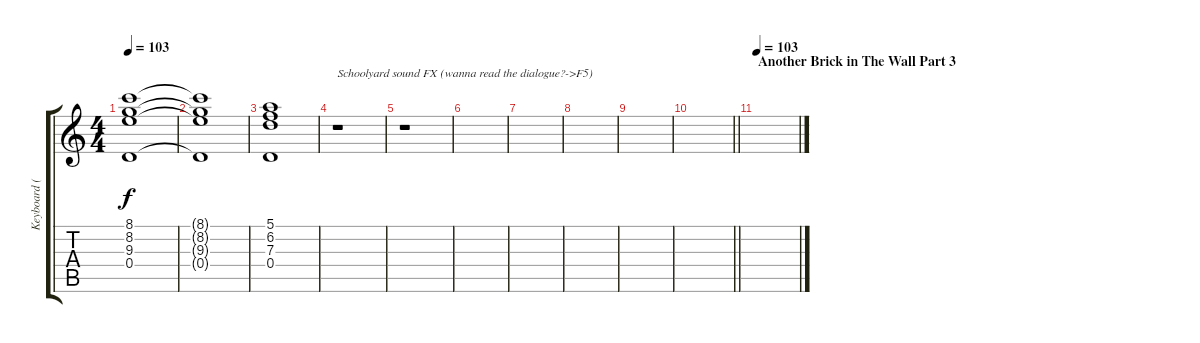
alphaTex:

\track ("Keyboard (strings)" "Keyboard (") {instrument acousticguitarsteel}
\staff {score tabs}
\tuning (E4 B3 G3 D3 A2 E2) {hide}
\ts (4 4)
\tempo 103
\clef g2
\ks c
(8.1 8.2 9.3 0.4).1{dy f} |
(8.1{t} 8.2{t} 9.3{t} 0.4{t}).1 |
(5.1 6.2 7.3 0.4).1 |
r.1{txt "Schoolyard sound FX (wanna read the dialogue?->F5)"} |
r.1 |
|
|
|
|
\barLineRight lightlight
|
\section ("" "Another Brick in The Wall Part 3")
\tempo 103
